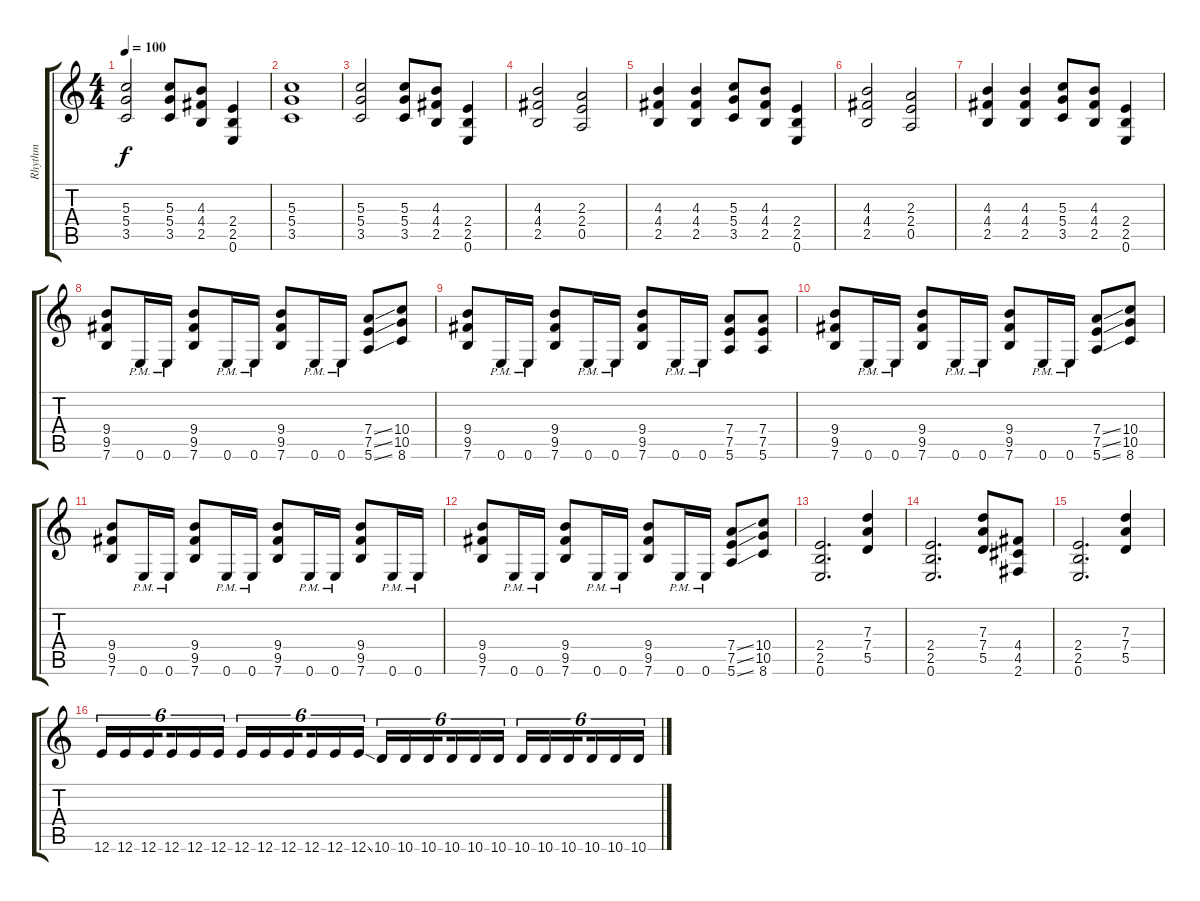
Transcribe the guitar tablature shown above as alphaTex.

\track ("Rhythm" "Rhythm") {instrument overdrivenguitar}
\staff {score tabs}
\tuning (E4 B3 G3 D3 A2 E2) {hide}
\ts (4 4)
\tempo 100
\clef g2
\ks c
(5.3 5.4 3.5).2{dy f} (5.3 5.4 3.5).8 (4.3 4.4 2.5).8 (2.4 2.5 0.6).4 |
(5.3 5.4 3.5).1 |
(5.3 5.4 3.5).2 (5.3 5.4 3.5).8 (4.3 4.4 2.5).8 (2.4 2.5 0.6).4 |
(4.3 4.4 2.5).2 (2.3 2.4 0.5).2 |
(4.3 4.4 2.5).4 (4.3 4.4 2.5).4 (5.3 5.4 3.5).8 (4.3 4.4 2.5).8 (2.4 2.5 0.6).4 |
(4.3 4.4 2.5).2 (2.3 2.4 0.5).2 |
(4.3 4.4 2.5).4 (4.3 4.4 2.5).4 (5.3 5.4 3.5).8 (4.3 4.4 2.5).8 (2.4 2.5 0.6).4 |
(9.4 9.5 7.6).8 0.6{pm}.16 0.6{pm}.16 (9.4 9.5 7.6).8 0.6{pm}.16 0.6{pm}.16 (9.4 9.5 7.6).8 0.6{pm}.16 0.6{pm}.16 (7.4{ss} 7.5{ss} 5.6{ss}).8 (10.4 10.5 8.6).8 |
(9.4 9.5 7.6).8 0.6{pm}.16 0.6{pm}.16 (9.4 9.5 7.6).8 0.6{pm}.16 0.6{pm}.16 (9.4 9.5 7.6).8 0.6{pm}.16 0.6{pm}.16 (7.4 7.5 5.6).8 (7.4 7.5 5.6).8 |
(9.4 9.5 7.6).8 0.6{pm}.16 0.6{pm}.16 (9.4 9.5 7.6).8 0.6{pm}.16 0.6{pm}.16 (9.4 9.5 7.6).8 0.6{pm}.16 0.6{pm}.16 (7.4{ss} 7.5{ss} 5.6{ss}).8 (10.4 10.5 8.6).8 |
(9.4 9.5 7.6).8 0.6{pm}.16 0.6{pm}.16 (9.4 9.5 7.6).8 0.6{pm}.16 0.6{pm}.16 (9.4 9.5 7.6).8 0.6{pm}.16 0.6{pm}.16 (9.4 9.5 7.6).8 0.6{pm}.16 0.6{pm}.16 |
(9.4 9.5 7.6).8 0.6{pm}.16 0.6{pm}.16 (9.4 9.5 7.6).8 0.6{pm}.16 0.6{pm}.16 (9.4 9.5 7.6).8 0.6{pm}.16 0.6{pm}.16 (7.4{ss} 7.5{ss} 5.6{ss}).8 (10.4 10.5 8.6).8 |
(2.4 2.5 0.6).2{d} (7.3 7.4 5.5).4 |
(2.4 2.5 0.6).2{d} (7.3 7.4 5.5).8 (4.4 4.5 2.6).8 |
(2.4 2.5 0.6).2{d} (7.3 7.4 5.5).4 |
12.6.16{tu (6 4)} 12.6.16{tu (6 4)} 12.6.16{tu (6 4) beam splitsecondary} 12.6.16{tu (6 4)} 12.6.16{tu (6 4)} 12.6.16{tu (6 4)} 12.6.16{tu (6 4)} 12.6.16{tu (6 4)} 12.6.16{tu (6 4) beam splitsecondary} 12.6.16{tu (6 4)} 12.6.16{tu (6 4)} 12.6{ss}.16{tu (6 4)} 10.6.16{tu (6 4)} 10.6.16{tu (6 4)} 10.6.16{tu (6 4) beam splitsecondary} 10.6.16{tu (6 4)} 10.6.16{tu (6 4)} 10.6.16{tu (6 4)} 10.6.16{tu (6 4)} 10.6.16{tu (6 4)} 10.6.16{tu (6 4) beam splitsecondary} 10.6.16{tu (6 4)} 10.6.16{tu (6 4)} 10.6{ss}.16{tu (6 4)}
